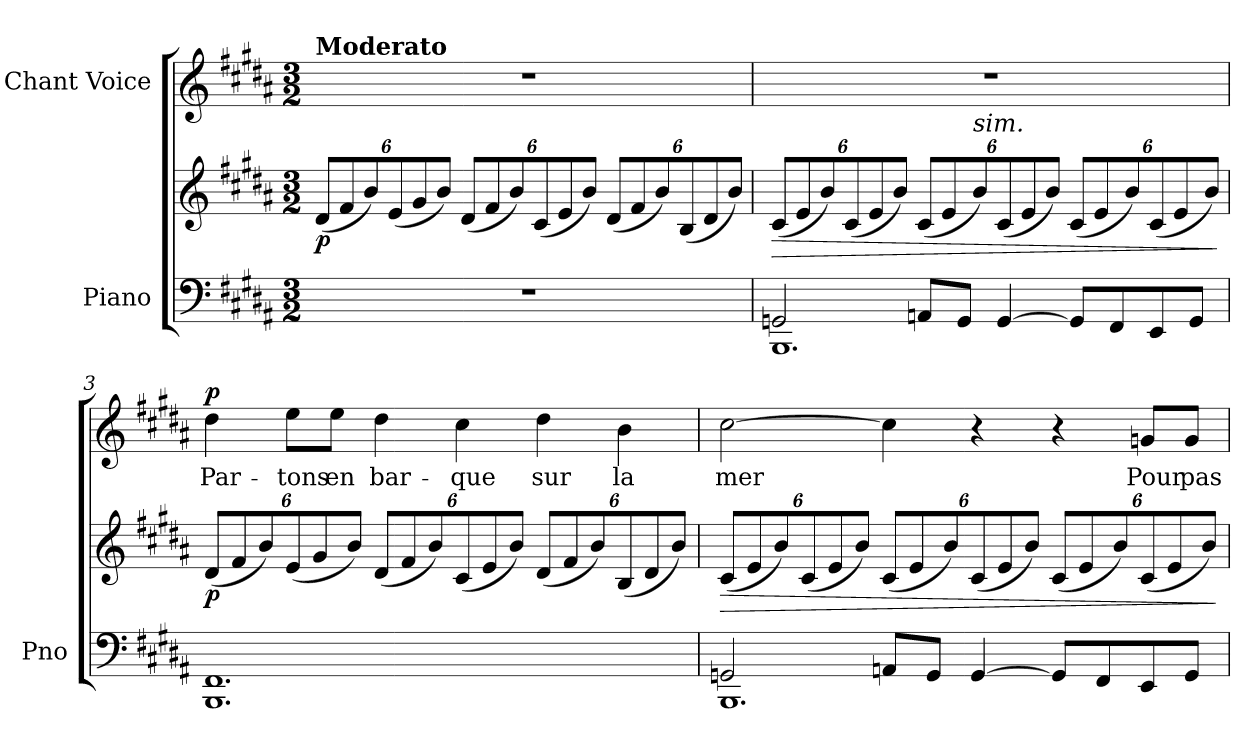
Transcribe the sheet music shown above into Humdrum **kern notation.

**kern	**kern	**dynam	**kern	**text	**dynam
*part2	*part2	*part2	*part1	*part1	*part1
*staff3	*staff2	*staff2/3	*staff1	*staff1	*staff1
*I"Piano	*	*	*I"Chant Voice	*	*
*I'Pno	*	*	*	*	*
*clefF4	*clefG2	*	*clefG2	*	*
*k[f#c#g#d#a#]	*k[f#c#g#d#a#]	*	*k[f#c#g#d#a#]	*	*
*M3/2	*M3/2	*	*M3/2	*	*
=1	=1	=1	=1	=1	=1
!	!	!	!LO:TX:a:B:t=Moderato	!	!
!	!	!LO:DY:b	!	!	!
1.r	(12d#/L	p	1.r	.	.
.	12f#/	.	.	.	.
.	12b/)	.	.	.	.
.	(12e/	.	.	.	.
.	12g#/	.	.	.	.
.	12b/J)	.	.	.	.
.	(12d#/L	.	.	.	.
.	12f#/	.	.	.	.
.	12b/)	.	.	.	.
.	(12c#/	.	.	.	.
.	12e/	.	.	.	.
.	12b/J)	.	.	.	.
.	(12d#/L	.	.	.	.
.	12f#/	.	.	.	.
.	12b/)	.	.	.	.
.	(12B/	.	.	.	.
.	12d#/	.	.	.	.
.	12b/J)	.	.	.	.
=2	=2	=2	=2	=2	=2
*^	*	*	*	*	*
!	!	!	!LO:HP:b	!	!	!
2GGn/	1.BBB	(12c#/L	>	1.r	.	.
.	.	12e/	.	.	.	.
.	.	12b/)	.	.	.	.
.	.	(12c#/	.	.	.	.
.	.	12e/	.	.	.	.
.	.	12b/J)	.	.	.	.
8AAn/L	.	(12c#/L	.	.	.	.
.	.	12e/	.	.	.	.
8GG/J	.	.	.	.	.	.
!	!	!LO:TX:i:t=sim.	!	!	!	!
.	.	12b/)	.	.	.	.
[<4GG/	.	(12c#/	.	.	.	.
.	.	12e/	.	.	.	.
.	.	12b/J)	.	.	.	.
8GG/L]	.	(12c#/L	.	.	.	.
.	.	12e/	.	.	.	.
8FF#/	.	.	.	.	.	.
.	.	12b/)	.	.	.	.
8EE/	.	(12c#/	.	.	.	.
.	.	12e/	.	.	.	.
8GG/J	.	.	.	.	.	.
.	.	12b/J)	.	.	.	.
*v	*v	*	*	*	*	*
.	.	]	.	.	.
=3	=3	=3	=3	=3	=3
!	!	!LO:DY:b	!	!	!LO:DY:a
1.BBB 1.FF#	(12d#/L	p	4dd#\	Par-	p
.	12f#/	.	.	.	.
.	12b/)	.	.	.	.
.	(12e/	.	8ee\L	-tons	.
.	12g#/	.	.	.	.
.	.	.	8ee\J	en	.
.	12b/J)	.	.	.	.
.	(12d#/L	.	4dd#\	bar-	.
.	12f#/	.	.	.	.
.	12b/)	.	.	.	.
.	(12c#/	.	4cc#\	-que	.
.	12e/	.	.	.	.
.	12b/J)	.	.	.	.
.	(12d#/L	.	4dd#\	sur	.
.	12f#/	.	.	.	.
.	12b/)	.	.	.	.
.	(12B/	.	4b\	la	.
.	12d#/	.	.	.	.
.	12b/J)	.	.	.	.
=4	=4	=4	=4	=4	=4
*^	*	*	*	*	*
!	!	!	!LO:HP:b	!	!	!
2GGn/	1.BBB	(12c#/L	>	[2cc#\	mer	.
.	.	12e/	.	.	.	.
.	.	12b/)	.	.	.	.
.	.	(12c#/	.	.	.	.
.	.	12e/	.	.	.	.
.	.	12b/J)	.	.	.	.
8AAn/L	.	(12c#/L	.	4cc#\]	.	.
.	.	12e/	.	.	.	.
8GG/J	.	.	.	.	.	.
.	.	12b/)	.	.	.	.
[<4GG/	.	(12c#/	.	4r	.	.
.	.	12e/	.	.	.	.
.	.	12b/J)	.	.	.	.
8GG/L]	.	(12c#/L	.	4r	.	.
.	.	12e/	.	.	.	.
8FF#/	.	.	.	.	.	.
.	.	12b/)	.	.	.	.
8EE/	.	(12c#/	.	8gn/L	Pour	.
.	.	12e/	.	.	.	.
8GG/J	.	.	.	8g/J	pas-	.
.	.	12b/J)	.	.	.	.
*v	*v	*	*	*	*	*
.	.	]	.	.	.
=	=	=	=	=	=
*-	*-	*-	*-	*-	*-
